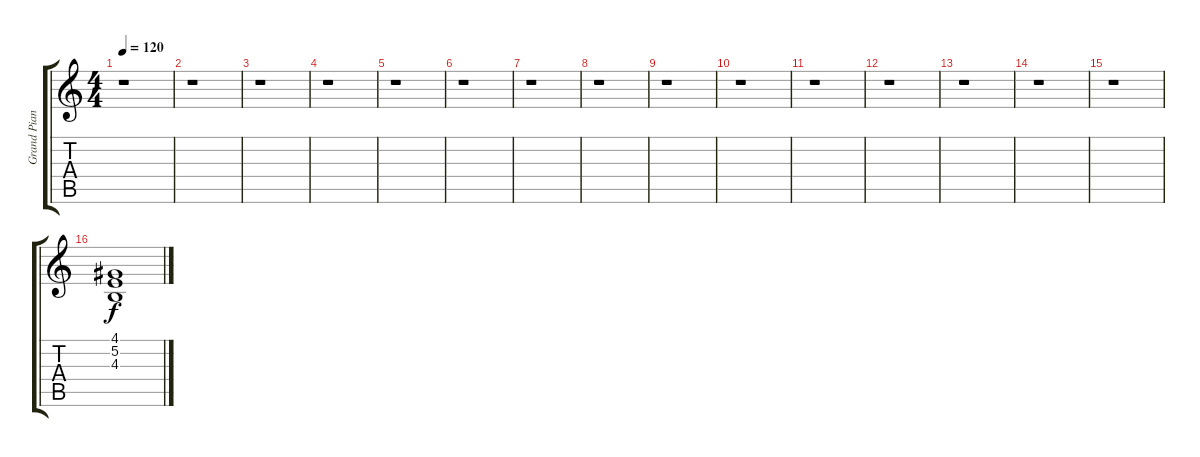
\track ("Grand Piano" "Grand Pian") {instrument acousticgrandpiano}
\staff {score tabs}
\tuning (E4 B3 G3 D3 A2 E2) {hide}
\ts (4 4)
\tempo 120
\clef g2
\ks c
r.1{dy f} |
r.1 |
r.1 |
r.1 |
r.1 |
r.1 |
r.1 |
r.1 |
r.1 |
r.1 |
r.1 |
r.1 |
r.1 |
r.1 |
r.1 |
(4.1 5.2 4.3).1
